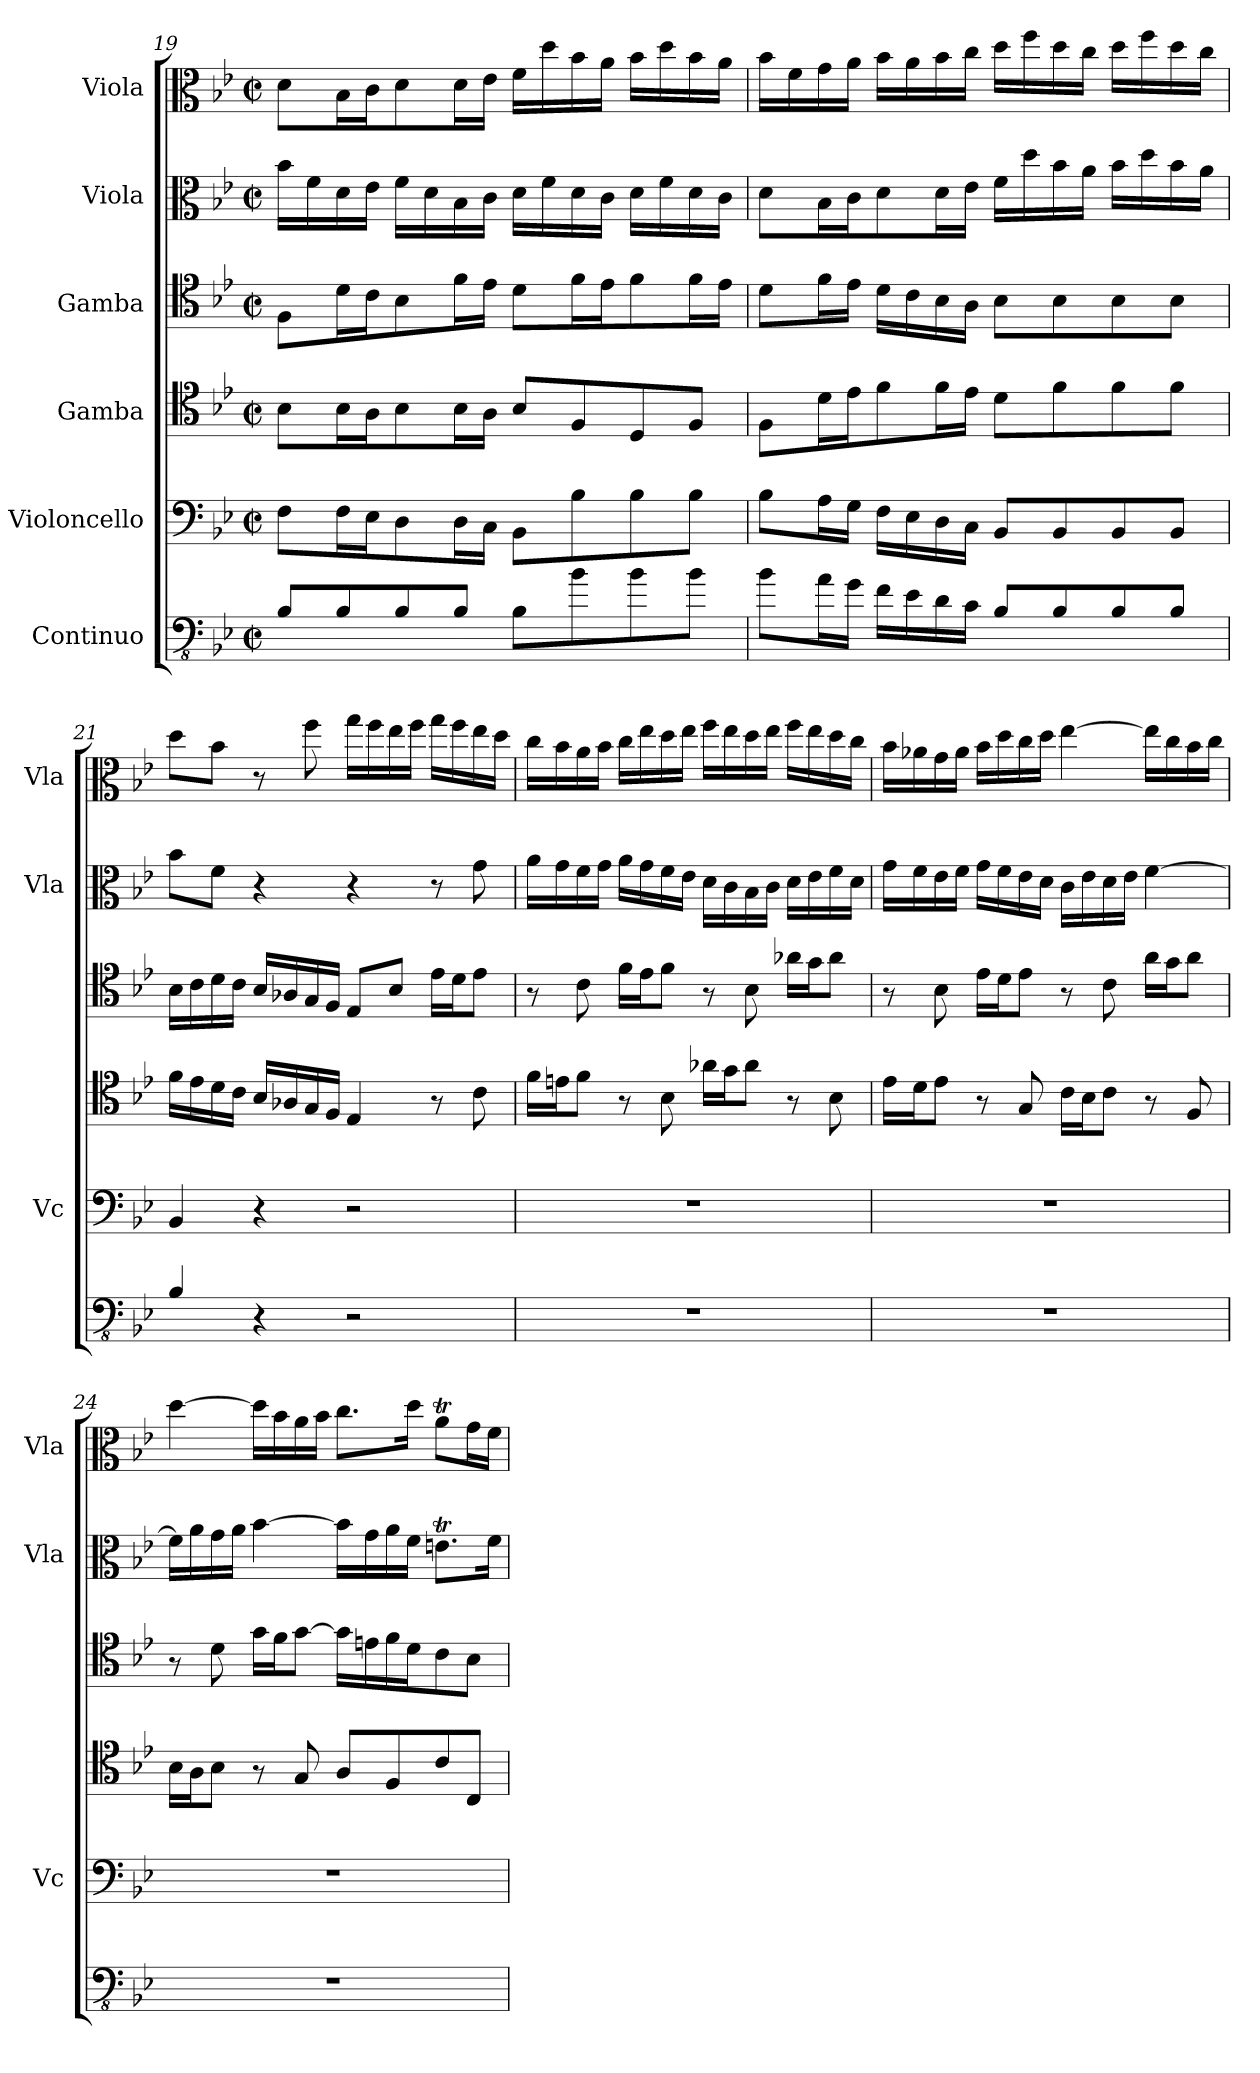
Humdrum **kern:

**kern	**kern	**kern	**kern	**kern	**kern
*part6	*part5	*part4	*part3	*part2	*part1
*staff6	*staff5	*staff4	*staff3	*staff2	*staff1
*I"Continuo	*I"Violoncello	*I"Gamba	*I"Gamba	*I"Viola	*I"Viola
*	*I'Vc	*	*	*I'Vla	*I'Vla
!!LO:LB:g=z
*clefFv4	*clefF4	*clefC4	*clefC4	*clefC3	*clefC3
*ITrd7c12	*	*	*	*	*
*k[b-e-]	*k[b-e-]	*k[b-e-]	*k[b-e-]	*k[b-e-]	*k[b-e-]
*M2/2	*M2/2	*M2/2	*M2/2	*M2/2	*M2/2
*met(c|)	*met(c|)	*met(c|)	*met(c|)	*met(c|)	*met(c|)
=19	=19	=19	=19	=19	=19
8BBB-/L	8F\L	8B-\L	8F\L	16b-\LL	8d\L
.	.	.	.	16f\	.
8BBB-/	16F\L	16B-\L	16d\L	16d\	16B-\L
.	16E-\J	16A\J	16c\J	16e-\JJ	16c\J
8BBB-/	8D\	8B-\	8B-\	16f\LL	8d\
.	.	.	.	16d\	.
8BBB-/J	16D\L	16B-\L	16f\L	16B-\	16d\L
.	16C\JJ	16A\JJ	16e-\JJ	16c\JJ	16e-\JJ
8BBB-\L	8BB-\L	8B-/L	8d\L	16d\LL	16f\LL
.	.	.	.	16f\	16dd\
8BB-\	8B-\	8F/	16f\L	16d\	16b-\
.	.	.	16e-\J	16c\JJ	16a\JJ
8BB-\	8B-\	8D/	8f\	16d\LL	16b-\LL
.	.	.	.	16f\	16dd\
8BB-\J	8B-\J	8F/J	16f\L	16d\	16b-\
.	.	.	16e-\JJ	16c\JJ	16a\JJ
=20	=20	=20	=20	=20	=20
8BB-\L	8B-\L	8F\L	8d\L	8d\L	16b-\LL
.	.	.	.	.	16f\
16AA\L	16A\L	16d\L	16f\L	16B-\L	16g\
16GG\JJ	16G\JJ	16e-\J	16e-\JJ	16c\J	16a\JJ
16FF\LL	16F\LL	8f\	16d\LL	8d\	16b-\LL
16EE-\	16E-\	.	16c\	.	16a\
16DD\	16D\	16f\L	16B-\	16d\L	16b-\
16CC\JJ	16C\JJ	16e-\JJ	16A\JJ	16e-\JJ	16cc\JJ
8BBB-/L	8BB-/L	8d\L	8B-\L	16f\LL	16dd\LL
.	.	.	.	16dd\	16ff\
8BBB-/	8BB-/	8f\	8B-\	16b-\	16dd\
.	.	.	.	16a\JJ	16cc\JJ
8BBB-/	8BB-/	8f\	8B-\	16b-\LL	16dd\LL
.	.	.	.	16dd\	16ff\
8BBB-/J	8BB-/J	8f\J	8B-\J	16b-\	16dd\
.	.	.	.	16a\JJ	16cc\JJ
!!LO:PB:g=z
=21	=21	=21	=21	=21	=21
4BBB-/	4BB-/	16f\LL	16B-\LL	8b-\L	8dd\L
.	.	16e-\	16c\	.	.
.	.	16d\	16d\	8f\J	8b-\J
.	.	16c\JJ	16c\JJ	.	.
4r	4r	16B-/LL	16B-/LL	4r	8r
.	.	16A-X/	16A-X/	.	.
.	.	16G/	16G/	.	8ff\
.	.	16F/JJ	16F/JJ	.	.
2r	2r	4E-/	8E-/L	4r	16gg\LL
.	.	.	.	.	16ff\
.	.	.	8B-/J	.	16ee-\
.	.	.	.	.	16ff\JJ
.	.	8r	16e-\LL	8r	16gg\LL
.	.	.	16d\J	.	16ff\
.	.	8c\	8e-\J	8g\	16ee-\
.	.	.	.	.	16dd\JJ
=22	=22	=22	=22	=22	=22
1r	1r	16f\LL	8r	16a\LL	16cc\LL
.	.	16en\J	.	16g\	16b-\
.	.	8f\J	8c\	16f\	16a\
.	.	.	.	16g\JJ	16b-\JJ
.	.	8r	16f\LL	16a\LL	16cc\LL
.	.	.	16e-\J	16g\	16ee-\
.	.	8B-\	8f\J	16f\	16dd\
.	.	.	.	16e-\JJ	16ee-\JJ
.	.	16a-X\LL	8r	16d\LL	16ff\LL
.	.	16g\J	.	16c\	16ee-\
.	.	8a-\J	8B-\	16B-\	16dd\
.	.	.	.	16c\JJ	16ee-\JJ
.	.	8r	16a-X\LL	16d\LL	16ff\LL
.	.	.	16g\J	16e-\	16ee-\
.	.	8B-\	8a-\J	16f\	16dd\
.	.	.	.	16d\JJ	16cc\JJ
!!LO:LB:g=z
=23	=23	=23	=23	=23	=23
1r	1r	16e-\LL	8r	16g\LL	16b-\LL
.	.	16d\J	.	16f\	16a-X\
.	.	8e-\J	8B-\	16e-\	16g\
.	.	.	.	16f\JJ	16a-\JJ
.	.	8r	16e-\LL	16g\LL	16b-\LL
.	.	.	16d\J	16f\	16dd\
.	.	8G/	8e-\J	16e-\	16cc\
.	.	.	.	16d\JJ	16dd\JJ
.	.	16c\LL	8r	16c\LL	[4ee-\
.	.	16B-\J	.	16e-\	.
.	.	8c\J	8c\	16d\	.
.	.	.	.	16e-\JJ	.
.	.	8r	16a\LL	[4f\	16ee-\LL]
.	.	.	16g\J	.	16cc\
.	.	8F/	8a\J	.	16b-\
.	.	.	.	.	16cc\JJ
=24	=24	=24	=24	=24	=24
1r	1r	16B-\LL	8r	16f\LL]	[4dd\
.	.	16A\J	.	16a\	.
.	.	8B-\J	8d\	16g\	.
.	.	.	.	16a\JJ	.
.	.	8r	16g\LL	[4b-\	16dd\LL]
.	.	.	16f\J	.	16b-\
.	.	8G/	[8g\J	.	16a\
.	.	.	.	.	16b-\JJ
.	.	8A/L	16g\LL]	16b-\LL]	8.cc\L
.	.	.	16en\	16g\	.
.	.	8F/	16f\	16a\	.
.	.	.	16d\J	16f\JJ	16dd\Jk
.	.	8c/	8c\	8.ent\L	8at\L
.	.	8C/J	8B-\J	.	16g\L
.	.	.	.	16f\Jk	16f\JJ
=	=	=	=	=	=
*-	*-	*-	*-	*-	*-
